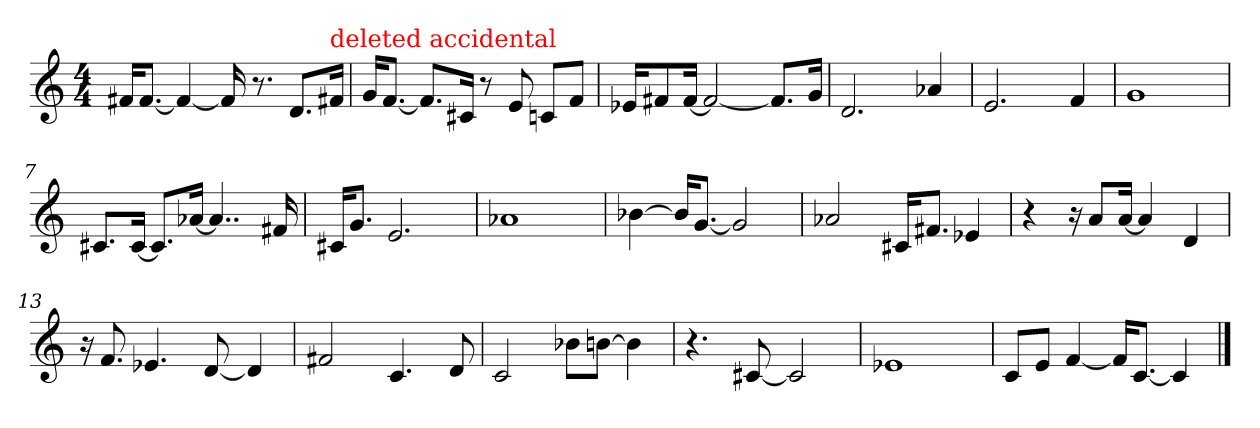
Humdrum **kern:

**kern
*part1
*staff1
*clefG2
*M4/4
=1
16f#X/KL
[8.f#/J
4f#_
16f#]
8.r
8.d/L
!LO:TX:color=#FF0000:t=deleted accidental
16f#Xi/Jk
=2
16g/KL
[8.f/J
8.f/L]
16c#X/Jk
8r
8e
8cn/L
8f/J
=3
16e-X/KL
8f#X/
[16f#/Jk
2f#_
8.f#/L]
16g/Jk
=4
2.d
4a-X
=5
2.e
4f
=6
1g
=7
8.c#X/L
[16c#/Jk
8.c#/L]
[16a-X/Jk
4..a-]
16f#X
=8
16c#X/KL
8.g/J
2.e
=9
1a-X
=10
[4b-X
16b-/KL]
[8.g/J
2g]
=11
2a-X
16c#X/KL
8.f#X/J
4e-X
=12
4r
16r
8a/L
[16a/Jk
4a]
4d
=13
16r
8.f
4.e-X
[8d
4d]
=14
2f#X
4.c
8d
=15
2c
8b-X\L
[8bn\J
4b]
=16
4.r
[8c#X
2c#]
=17
1e-X
=18
8c/L
8e/J
[4f
16f/KL]
[8.c/J
4c]
==
*-
